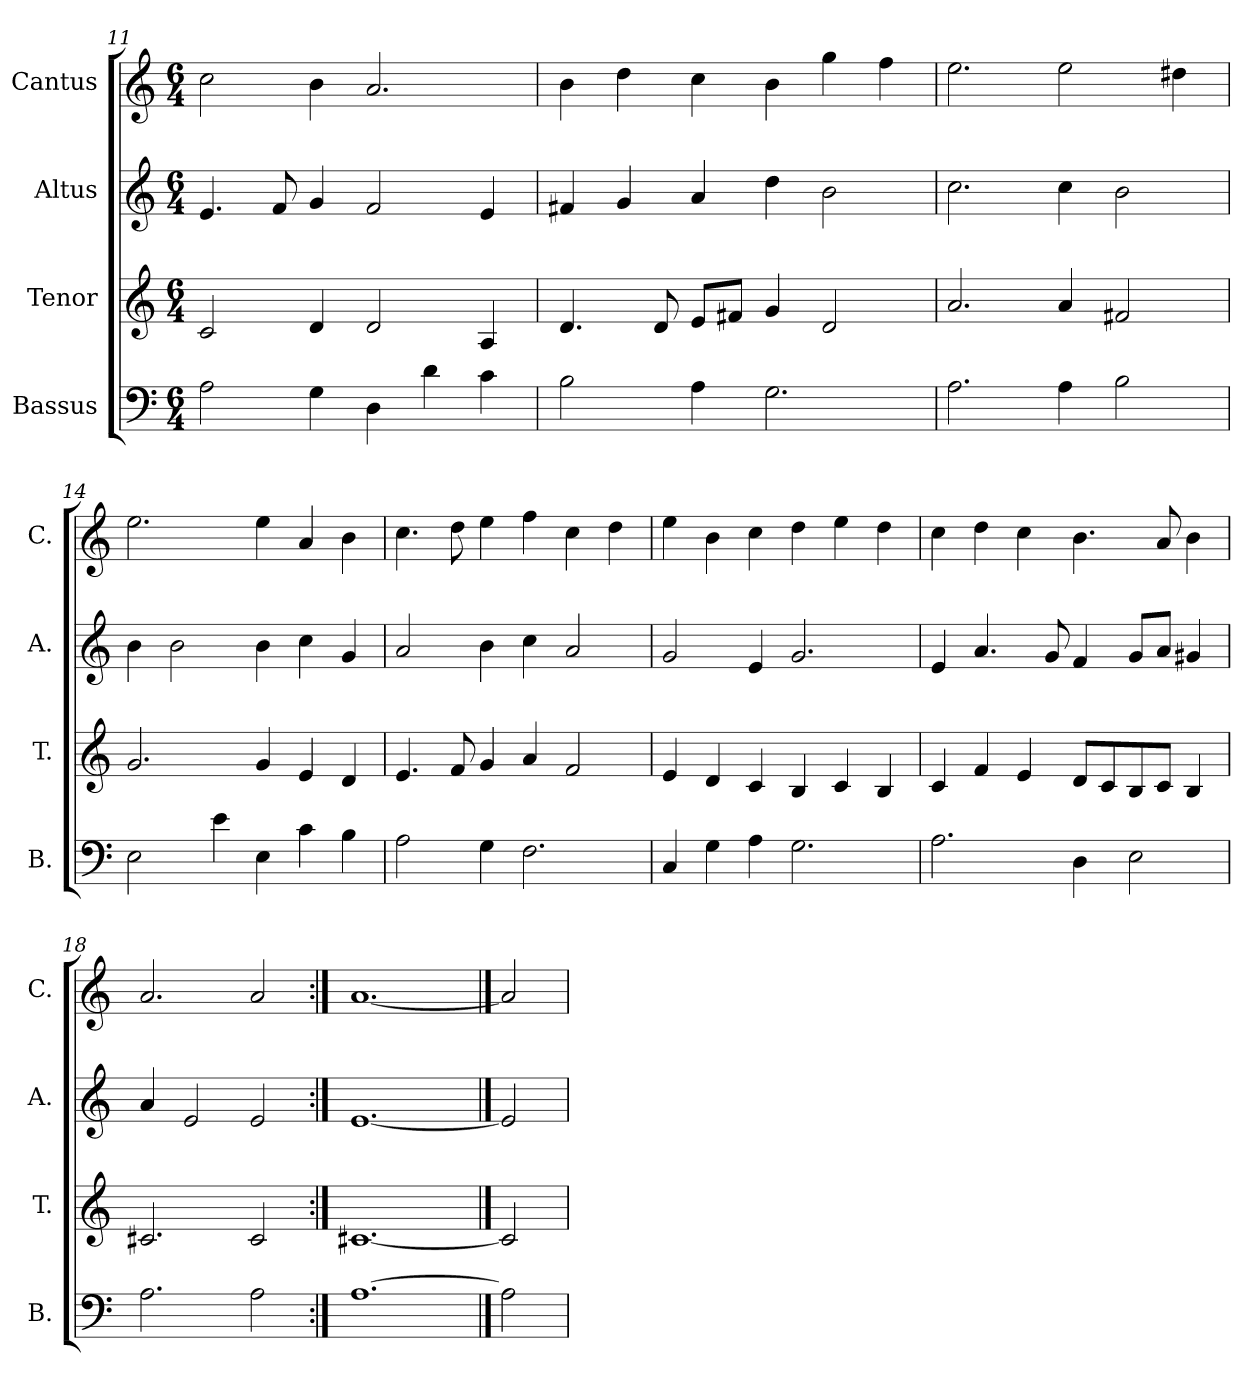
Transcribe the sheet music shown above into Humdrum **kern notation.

**kern	**kern	**kern	**kern
*part4	*part3	*part2	*part1
*staff4	*staff3	*staff2	*staff1
*I"Bassus	*I"Tenor	*I"Altus	*I"Cantus
*I'B.	*I'T.	*I'A.	*I'C.
*clefF4	*clefG2	*clefG2	*clefG2
*k[]	*k[]	*k[]	*k[]
*M6/4	*M6/4	*M6/4	*M6/4
=11	=11	=11	=11
2A\	2c/	4.e/	2cc\
.	.	8f/	.
4G\	4d/	4g/	4b\
4D\	2d/	2f/	2.a/
4d\	.	.	.
4c\	4A/	4e/	.
=12	=12	=12	=12
2B\	4.d/	4f#X/	4b\
.	.	4g/	4dd\
.	8d/	.	.
4A\	8e/L	4a/	4cc\
.	8f#X/J	.	.
2.G\	4g/	4dd\	4b\
.	2d/	2b\	4gg\
.	.	.	4ff\
=13	=13	=13	=13
2.A\	2.a/	2.cc\	2.ee\
4A\	4a/	4cc\	2ee\
2B\	2f#X/	2b\	.
.	.	.	4dd#X\
=14	=14	=14	=14
2E\	2.g/	4b\	2.ee\
.	.	2b\	.
4e\	.	.	.
4E\	4g/	4b\	4ee\
4c\	4e/	4cc\	4a/
4B\	4d/	4g/	4b\
!!LO:LB:g=z
=15	=15	=15	=15
2A\	4.e/	2a/	4.cc\
.	8f/	.	8dd\
4G\	4g/	4b\	4ee\
2.F\	4a/	4cc\	4ff\
.	2f/	2a/	4cc\
.	.	.	4dd\
=16	=16	=16	=16
4C/	4e/	2g/	4ee\
4G\	4d/	.	4b\
4A\	4c/	4e/	4cc\
2.G\	4B/	2.g/	4dd\
.	4c/	.	4ee\
.	4B/	.	4dd\
=17	=17	=17	=17
2.A\	4c/	4e/	4cc\
.	4f/	4.a/	4dd\
.	4e/	.	4cc\
.	.	8g/	.
4D\	8d/L	4f/	4.b\
.	8c/	.	.
2E\	8B/	8g/L	.
.	8c/J	8a/J	8a/
.	4B/	4g#X/	4b\
=18	=18	=18	=18
2.A\	2.c#X/	4a/	2.a/
.	.	2e/	.
2A\	2c#/	2e/	2a/
=19:|!	=19:|!	=19:|!	=19:|!
[1.A	[1.c#X	[1.e	[1.a
==20	==20	==20	==20
2A]	2c#]	2e]	2a]
=	=	=	=
*-	*-	*-	*-
